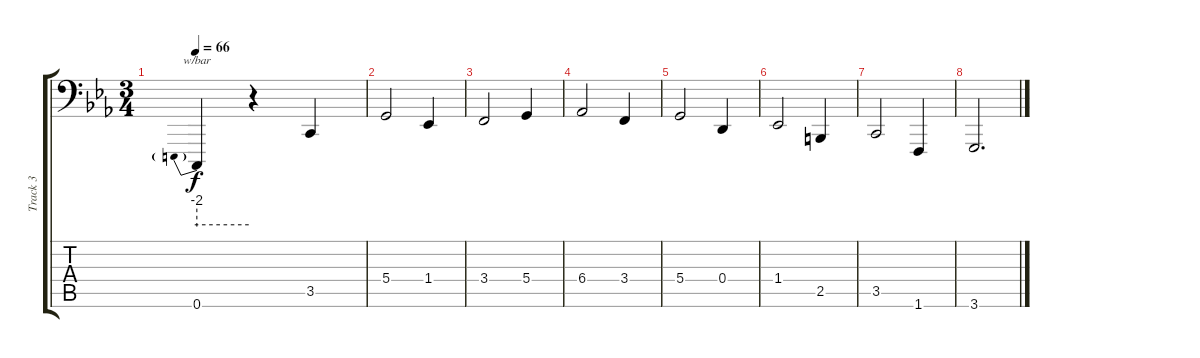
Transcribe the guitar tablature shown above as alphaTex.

\track ("Track 3" "Track 3") {instrument churchorgan}
\staff {score tabs}
\tuning (E3 B2 G2 D2 A1 E1) {hide}
\ts (3 4)
\tempo 66
\clef f4
\ks cminor
0.6.4{tbe (predive default 0 -8 60 -8) dy f} r.4 3.5.4 |
5.4.2 1.4.4 |
3.4.2 5.4.4 |
6.4.2 3.4.4 |
5.4.2 0.4.4 |
1.4.2 2.5.4 |
3.5.2 1.6.4 |
3.6.2{d}
